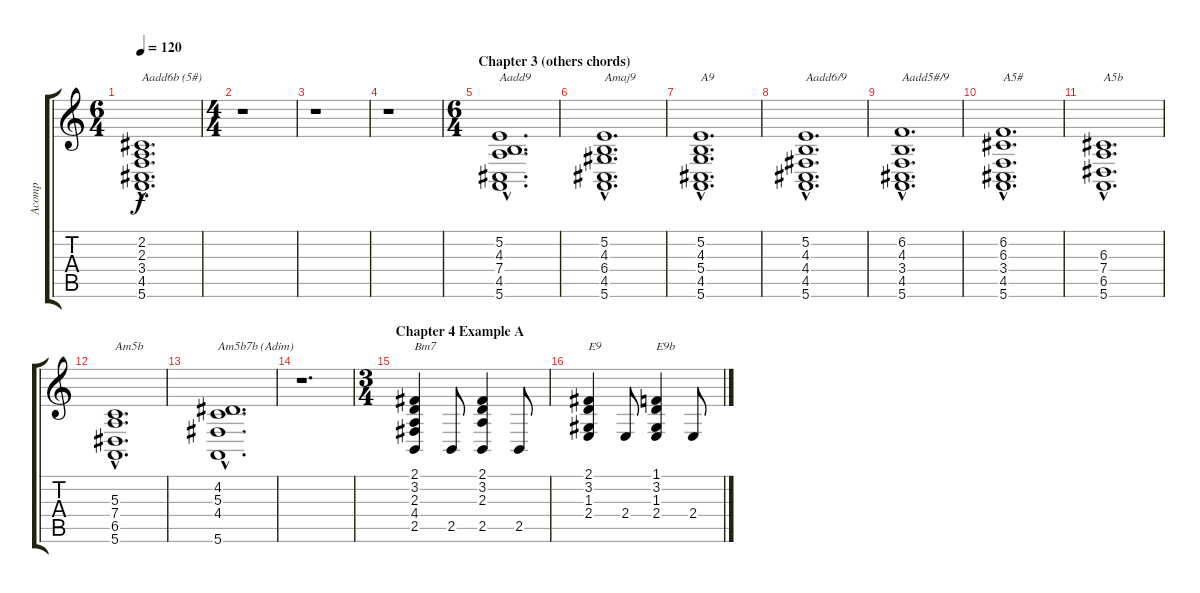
\track ("Acomp" "Acomp") {instrument acousticgrandpiano}
\staff {score tabs}
\tuning (E4 B3 G3 D3 A2 E2) {hide}
\ts (6 4)
\tempo 120
\clef g2
\ks c
(2.2{hac} 2.3{hac} 3.4{hac} 4.5{hac} 5.6{hac}).1{d txt "Aadd6b (5#)" dy f} |
\ts (4 4)
r.1 |
r.1 |
r.1 |
\ts (6 4)
\section ("" "Chapter 3 (others chords)")
(5.2{hac} 4.3{hac} 7.4{hac} 4.5{hac} 5.6{hac}).1{d txt "Aadd9"} |
(5.2{hac} 4.3{hac} 6.4{hac} 4.5{hac} 5.6{hac}).1{d txt "Amaj9"} |
(5.2{hac} 4.3{hac} 5.4{hac} 4.5{hac} 5.6{hac}).1{d txt "A9"} |
(5.2{hac} 4.3{hac} 4.4{hac} 4.5{hac} 5.6{hac}).1{d txt "Aadd6/9"} |
(6.2{hac} 4.3{hac} 3.4{hac} 4.5{hac} 5.6{hac}).1{d txt "Aadd5#/9"} |
(6.2{hac} 6.3{hac} 3.4{hac} 4.5{hac} 5.6{hac}).1{d txt "A5#"} |
(6.3{hac} 7.4{hac} 6.5{hac} 5.6{hac}).1{d txt "A5b "} |
(5.3{hac} 7.4{hac} 6.5{hac} 5.6{hac}).1{d txt "Am5b"} |
(4.2{hac} 5.3{hac} 4.4{hac} 5.6{hac}).1{d txt "Am5b7b (Adim)"} |
r.1{d} |
\ts (3 4)
\section ("" "Chapter 4 Example A")
(2.1 3.2 2.3 4.4 2.5).4{txt "Bm7"} 2.5.8 (2.1 3.2 2.3 2.5).4 2.5.8 |
(2.1 3.2 1.3 2.4).4{txt "E9"} 2.4.8 (1.1 3.2 1.3 2.4).4{txt "E9b"} 2.4.8
